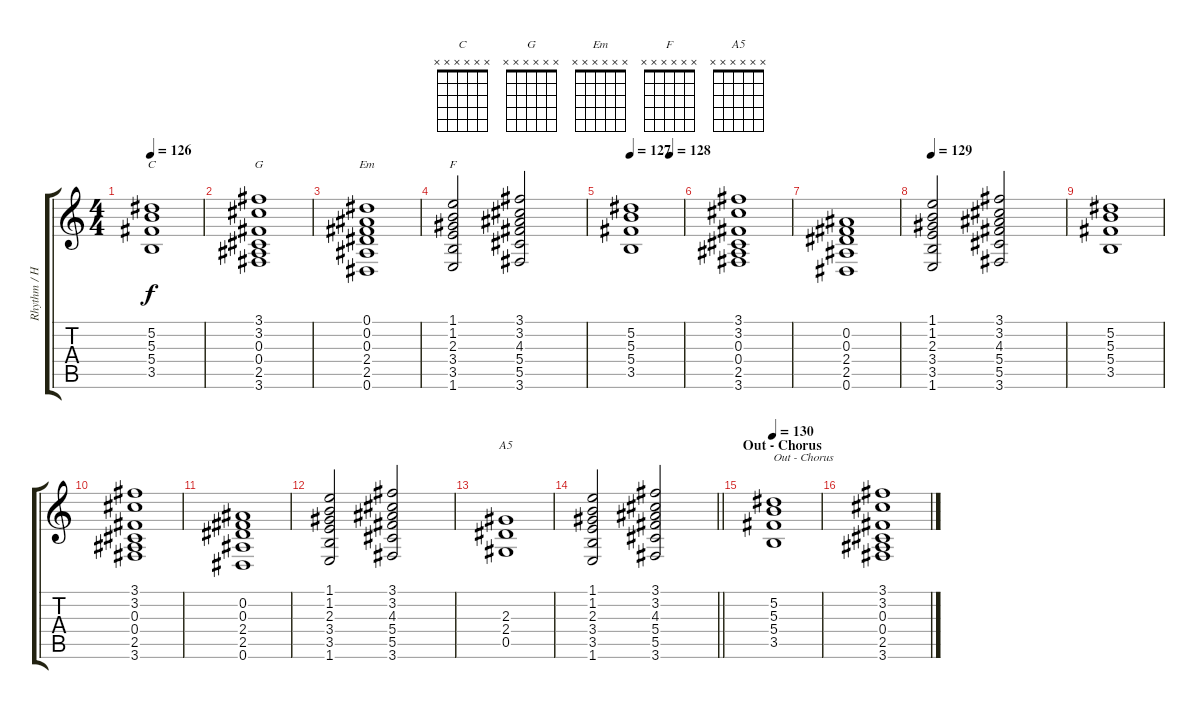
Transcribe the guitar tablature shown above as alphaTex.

\track ("Rhythm / Harmony Guitar 1" "Rhythm / H") {instrument distortionguitar}
\staff {score tabs}
\tuning (Eb4 Bb3 Gb3 Db3 Ab2 Eb2) {hide}
\chord ("C" x x x x x x) {firstfret 0}
\chord ("G" x x x x x x) {firstfret 0}
\chord ("Em" x x x x x x) {firstfret 0}
\chord ("F" x x x x x x) {firstfret 0}
\chord ("A5" x x x x x x) {firstfret 0}
\ts (4 4)
\tempo 126
\clef g2
\ks c
(5.2 5.3 5.4 3.5).1{ch "C" dy f} |
(3.1 3.2 0.3 0.4 2.5 3.6).1{ch "G"} |
(0.1 0.2 0.3 2.4 2.5 0.6).1{ch "Em"} |
(1.1 1.2 2.3 3.4 3.5 1.6).2{ch "F"} (3.1 3.2 4.3 5.4 5.5 3.6).2 |
\tempo 127
\tempo (128 0.75)
(5.2 5.3 5.4 3.5).1 |
(3.1 3.2 0.3 0.4 2.5 3.6).1 |
(0.2 0.3 2.4 2.5 0.6).1 |
\tempo 129
(1.1 1.2 2.3 3.4 3.5 1.6).2 (3.1 3.2 4.3 5.4 5.5 3.6).2 |
(5.2 5.3 5.4 3.5).1 |
(3.1 3.2 0.3 0.4 2.5 3.6).1 |
(0.2 0.3 2.4 2.5 0.6).1 |
(1.1 1.2 2.3 3.4 3.5 1.6).2 (3.1 3.2 4.3 5.4 5.5 3.6).2 |
(2.3 2.4 0.5).1{ch "A5"} |
\barLineRight lightlight
(1.1 1.2 2.3 3.4 3.5 1.6).2 (3.1 3.2 4.3 5.4 5.5 3.6).2 |
\section ("" "Out - Chorus")
\tempo 130
(5.2 5.3 5.4 3.5).1{txt "Out - Chorus"} |
(3.1 3.2 0.3 0.4 2.5 3.6).1
